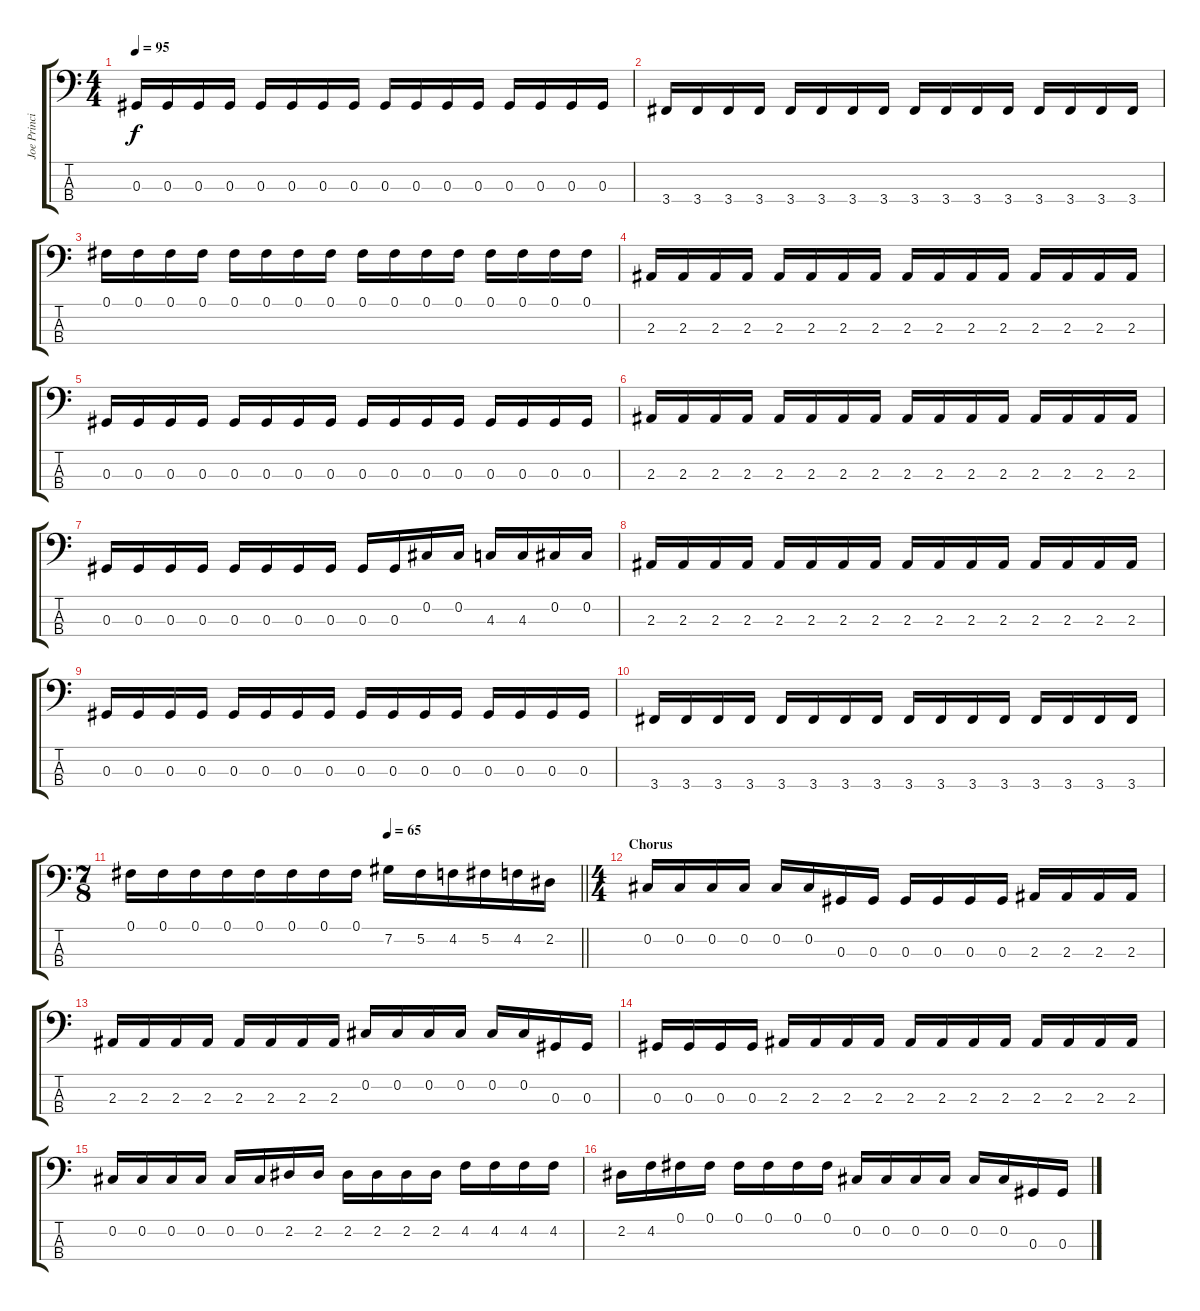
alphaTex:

\track ("Joe Princip" "Joe Princi") {instrument electricbassfinger}
\staff {score tabs}
\tuning (Gb2 Db2 Ab1 Eb1) {hide}
\ts (4 4)
\tempo 95
\clef f4
\ks c
0.3.16{dy f} 0.3.16 0.3.16 0.3.16 0.3.16 0.3.16 0.3.16 0.3.16 0.3.16 0.3.16 0.3.16 0.3.16 0.3.16 0.3.16 0.3.16 0.3.16 |
3.4.16 3.4.16 3.4.16 3.4.16 3.4.16 3.4.16 3.4.16 3.4.16 3.4.16 3.4.16 3.4.16 3.4.16 3.4.16 3.4.16 3.4.16 3.4.16 |
0.1.16 0.1.16 0.1.16 0.1.16 0.1.16 0.1.16 0.1.16 0.1.16 0.1.16 0.1.16 0.1.16 0.1.16 0.1.16 0.1.16 0.1.16 0.1.16 |
2.3.16 2.3.16 2.3.16 2.3.16 2.3.16 2.3.16 2.3.16 2.3.16 2.3.16 2.3.16 2.3.16 2.3.16 2.3.16 2.3.16 2.3.16 2.3.16 |
0.3.16 0.3.16 0.3.16 0.3.16 0.3.16 0.3.16 0.3.16 0.3.16 0.3.16 0.3.16 0.3.16 0.3.16 0.3.16 0.3.16 0.3.16 0.3.16 |
2.3.16 2.3.16 2.3.16 2.3.16 2.3.16 2.3.16 2.3.16 2.3.16 2.3.16 2.3.16 2.3.16 2.3.16 2.3.16 2.3.16 2.3.16 2.3.16 |
0.3.16 0.3.16 0.3.16 0.3.16 0.3.16 0.3.16 0.3.16 0.3.16 0.3.16 0.3.16 0.2.16 0.2.16 4.3.16 4.3.16 0.2.16 0.2.16 |
2.3.16 2.3.16 2.3.16 2.3.16 2.3.16 2.3.16 2.3.16 2.3.16 2.3.16 2.3.16 2.3.16 2.3.16 2.3.16 2.3.16 2.3.16 2.3.16 |
0.3.16 0.3.16 0.3.16 0.3.16 0.3.16 0.3.16 0.3.16 0.3.16 0.3.16 0.3.16 0.3.16 0.3.16 0.3.16 0.3.16 0.3.16 0.3.16 |
3.4.16 3.4.16 3.4.16 3.4.16 3.4.16 3.4.16 3.4.16 3.4.16 3.4.16 3.4.16 3.4.16 3.4.16 3.4.16 3.4.16 3.4.16 3.4.16 |
\ts (7 8)
\tempo (65 0.5714285714285714)
\barLineRight lightlight
0.1.16 0.1.16 0.1.16 0.1.16 0.1.16 0.1.16 0.1.16 0.1.16 7.2.16 5.2.16 4.2.16 5.2.16 4.2.16 2.2.16 |
\ts (4 4)
\section ("" "Chorus")
0.2.16 0.2.16 0.2.16 0.2.16 0.2.16 0.2.16 0.3.16 0.3.16 0.3.16 0.3.16 0.3.16 0.3.16 2.3.16 2.3.16 2.3.16 2.3.16 |
2.3.16 2.3.16 2.3.16 2.3.16 2.3.16 2.3.16 2.3.16 2.3.16 0.2.16 0.2.16 0.2.16 0.2.16 0.2.16 0.2.16 0.3.16 0.3.16 |
0.3.16 0.3.16 0.3.16 0.3.16 2.3.16 2.3.16 2.3.16 2.3.16 2.3.16 2.3.16 2.3.16 2.3.16 2.3.16 2.3.16 2.3.16 2.3.16 |
0.2.16 0.2.16 0.2.16 0.2.16 0.2.16 0.2.16 2.2.16 2.2.16 2.2.16 2.2.16 2.2.16 2.2.16 4.2.16 4.2.16 4.2.16 4.2.16 |
2.2.16 4.2.16 0.1.16 0.1.16 0.1.16 0.1.16 0.1.16 0.1.16 0.2.16 0.2.16 0.2.16 0.2.16 0.2.16 0.2.16 0.3.16 0.3.16
